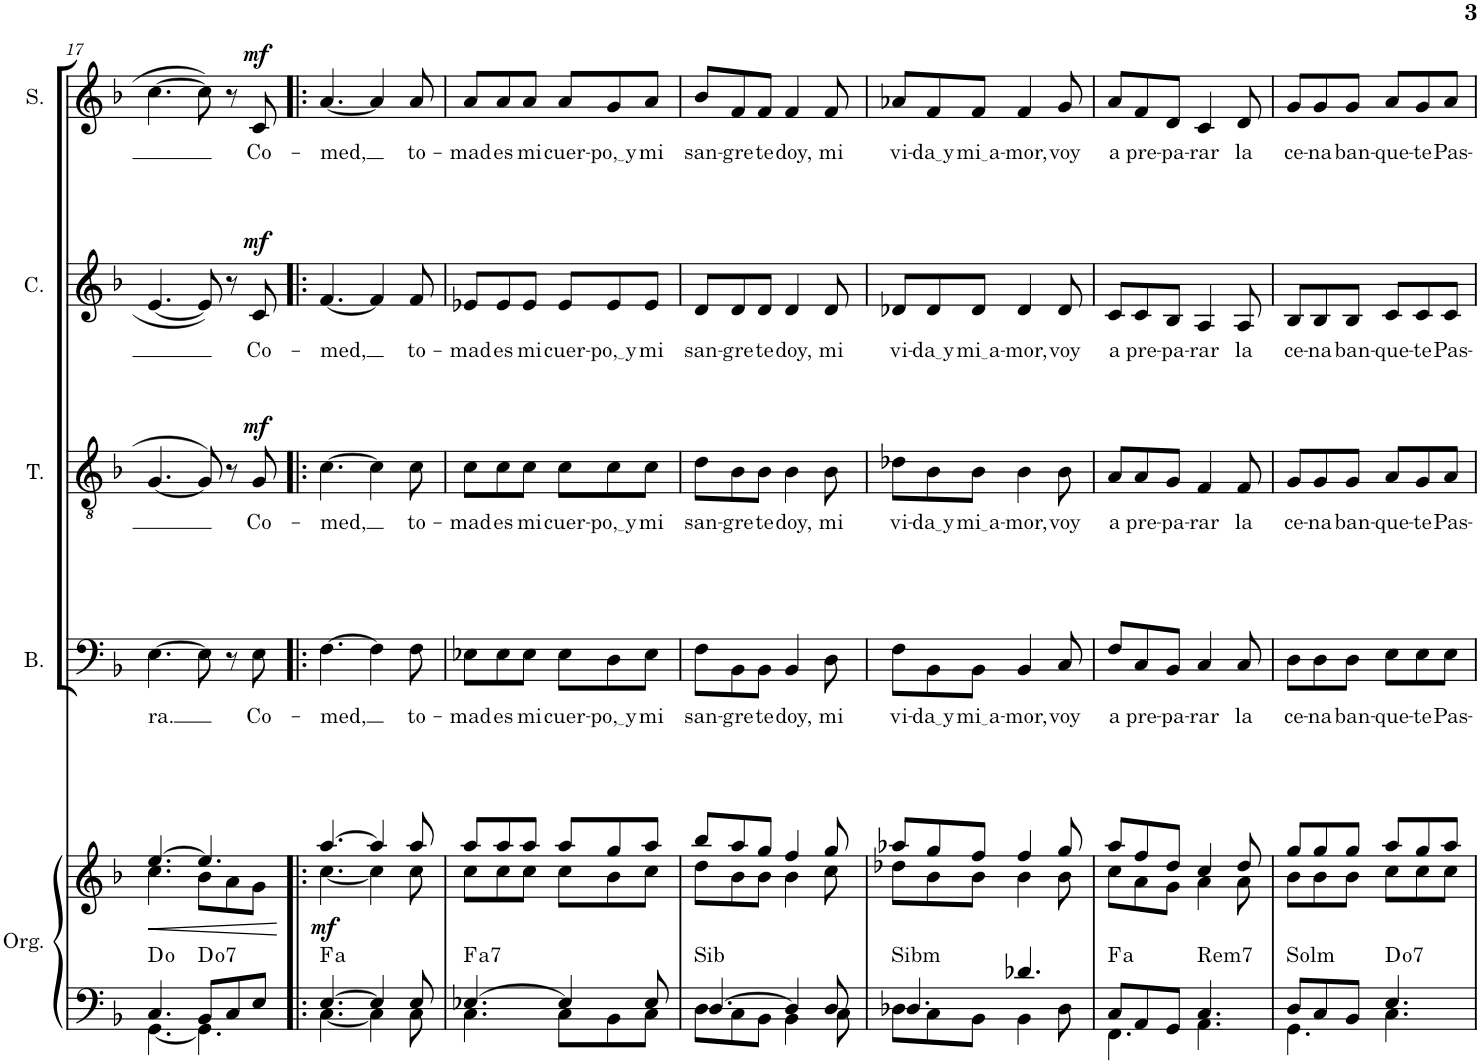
**kern	**kern	**dynam	**harte	**kern	**text	**kern	**text	**dynam	**kern	**text	**dynam	**kern	**text	**dynam
*part5	*part5	*part5	*part5	*part4	*part4	*part3	*part3	*part3	*part2	*part2	*part2	*part1	*part1	*part1
*staff6	*staff5	*staff5/6	*	*staff4	*staff4	*staff3	*staff3	*staff3	*staff2	*staff2	*staff2	*staff1	*staff1	*staff1
*I"Órgano	*	*	*	*I"Bajo	*	*I"Tenor	*	*	*I"Contralto	*	*	*I"Soprano	*	*
*	*	*	*	*I'B.	*	*I'T.	*	*	*I'C.	*	*	*I'S.	*	*
!!LO:PB:g=z
*clefF4	*clefG2	*	*	*clefF4	*	*clefGv2	*	*	*clefG2	*	*	*clefG2	*	*
*k[b-]	*k[b-]	*	*	*k[b-]	*	*k[b-]	*	*	*k[b-]	*	*	*k[b-]	*	*
*M6/8	*M6/8	*	*	*M6/8	*	*M6/8	*	*	*M6/8	*	*	*M6/8	*	*
=17	=17	=17	=17	=17	=17	=17	=17	=17	=17	=17	=17	=17	=17	=17
*^	*	*	*	*	*	*	*	*	*	*	*	*	*	*
!	!	!	!LO:HP:b	!	!	!LO:LY:b	!	!	!	!	!	!	!	!	!
*	*	*^	*	*	*	*	*	*	*	*	*	*	*	*	*
4.C/	[4.GG\	[4.ee/	4.cc\	<	D:dim	[4.E\	ra.	[4.G/	.	.	[4.e/	.	.	[4.cc\	.	.
!	!	!	!	!	!LO:H:kt=7	!	!	!	!	!	!	!	!	!	!	!
8BB-/L	4.GG\]	4.ee/]	8b-\L	.	D:dim7	8E\]	.	8G/]	.	.	8e/]	.	.	8cc\]	.	.
8C/	.	.	8a\	.	.	8r	.	8r	.	.	8r	.	.	8r	.	.
!	!	!	!	!	!	!	!LO:LY:b	!	!LO:LY:b	!LO:DY:a	!	!LO:LY:b	!LO:DY:a	!	!LO:LY:b	!LO:DY:a
8E/J	.	.	8g\J	.	.	8E\	Co-	8G/	Co-	mf	8c/	Co-	mf	8c/	Co-	mf
*v	*v	*	*	*	*	*	*	*	*	*	*	*	*	*	*	*
*	*v	*v	*	*	*	*	*	*	*	*	*	*	*	*	*
.	.	[	.	.	.	.	.	.	.	.	.	.	.	.
=18!|:	=18!|:	=18!|:	=18!|:	=18!|:	=18!|:	=18!|:	=18!|:	=18!|:	=18!|:	=18!|:	=18!|:	=18!|:	=18!|:	=18!|:
*^	*^	*	*	*	*	*	*	*	*	*	*	*	*	*
!	!	!	!	!LO:DY:b	!LO:H:kt=a	!	!LO:LY:b	!	!LO:LY:b	!	!	!LO:LY:b	!	!	!LO:LY:b	!
[4.E/	[4.C\	[4.aa/	[4.cc\	mf	.	[4.F\	-med,	[4.c\	-med,	.	[4.f/	-med,	.	[4.a/	-med,	.
4E/]	4C\]	4aa/]	4cc\]	.	.	4F\]	.	4c\]	.	.	4f/]	.	.	4a/]	.	.
!	!	!	!	!	!	!	!LO:LY:b	!	!LO:LY:b	!	!	!LO:LY:b	!	!	!LO:LY:b	!
8E/	8C\	8aa/	8cc\	.	.	8F\	to-	8c\	to-	.	8f/	to-	.	8a/	to-	.
=19	=19	=19	=19	=19	=19	=19	=19	=19	=19	=19	=19	=19	=19	=19	=19	=19
!	!	!	!	!	!LO:H:kt=a	!	!LO:LY:b	!	!LO:LY:b	!	!	!LO:LY:b	!	!	!LO:LY:b	!
[4.E-X/	4.C\	8aa/L	8cc\L	.	.	8E-X\L	-mad	8c\L	-mad	.	8e-X/L	-mad	.	8a/L	-mad	.
!	!	!	!	!	!	!	!LO:LY:b	!	!LO:LY:b	!	!	!LO:LY:b	!	!	!LO:LY:b	!
.	.	8aa/	8cc\	.	.	8E-\	es	8c\	es	.	8e-/	es	.	8a/	es	.
!	!	!	!	!	!	!	!LO:LY:b	!	!LO:LY:b	!	!	!LO:LY:b	!	!	!LO:LY:b	!
.	.	8aa/J	8cc\J	.	.	8E-\J	mi	8c\J	mi	.	8e-/J	mi	.	8a/J	mi	.
!	!	!	!	!	!	!	!LO:LY:b	!	!LO:LY:b	!	!	!LO:LY:b	!	!	!LO:LY:b	!
4E-/]	8C\L	8aa/L	8cc\L	.	.	8E-\L	cuer-	8c\L	cuer-	.	8e-/L	cuer-	.	8a/L	cuer-	.
!	!	!	!	!	!	!	!LO:LY:b	!	!LO:LY:b	!	!	!LO:LY:b	!	!	!LO:LY:b	!
.	8BB-\	8gg/	8b-\	.	.	8D\	po, y	8c\	po, y	.	8e-/	po, y	.	8g/	po, y	.
!	!	!	!	!	!	!	!LO:LY:b	!	!LO:LY:b	!	!	!LO:LY:b	!	!	!LO:LY:b	!
8E-/	8C\J	8aa/J	8cc\J	.	.	8E-\J	mi	8c\J	mi	.	8e-/J	mi	.	8a/J	mi	.
=20	=20	=20	=20	=20	=20	=20	=20	=20	=20	=20	=20	=20	=20	=20	=20	=20
!	!	!	!	!	!LO:H:kt=Sib	!	!LO:LY:b	!	!LO:LY:b	!	!	!LO:LY:b	!	!	!LO:LY:b	!
[4.D/	8D\L	8bb-/L	8dd\L	.	N	8F\L	san-	8d\L	san-	.	8d/L	san-	.	8b-/L	san-	.
!	!	!	!	!	!	!	!LO:LY:b	!	!LO:LY:b	!	!	!LO:LY:b	!	!	!LO:LY:b	!
.	8C\	8aa/	8b-\	.	.	8BB-\	-gre	8B-\	-gre	.	8d/	-gre	.	8f/	-gre	.
!	!	!	!	!	!	!	!LO:LY:b	!	!LO:LY:b	!	!	!LO:LY:b	!	!	!LO:LY:b	!
.	8BB-\J	8gg/J	8b-\J	.	.	8BB-\J	te	8B-\J	te	.	8d/J	te	.	8f/J	te	.
!	!	!	!	!	!	!	!LO:LY:b	!	!LO:LY:b	!	!	!LO:LY:b	!	!	!LO:LY:b	!
4D/]	4BB-\	4ff/	4b-\	.	.	4BB-/	doy,	4B-\	doy,	.	4d/	doy,	.	4f/	doy,	.
!	!	!	!	!	!	!	!LO:LY:b	!	!LO:LY:b	!	!	!LO:LY:b	!	!	!LO:LY:b	!
8D/	8C\	8gg/	8cc\	.	.	8D\	mi	8B-\	mi	.	8d/	mi	.	8f/	mi	.
=21	=21	=21	=21	=21	=21	=21	=21	=21	=21	=21	=21	=21	=21	=21	=21	=21
!	!	!	!	!	!LO:H:kt=Sibm	!	!LO:LY:b	!	!LO:LY:b	!	!	!LO:LY:b	!	!	!LO:LY:b	!
4.D-X/	8D-\L	8aa-X/L	8dd-X\L	.	N	8F\L	vi-	8d-X\L	vi-	.	8d-X/L	vi-	.	8a-X/L	vi-	.
!	!	!	!	!	!	!	!LO:LY:b	!	!LO:LY:b	!	!	!LO:LY:b	!	!	!LO:LY:b	!
.	8C\	8gg/	8b-\	.	.	8BB-\	da y	8B-\	da y	.	8d-/	da y	.	8f/	da y	.
!	!	!	!	!	!	!	!LO:LY:b	!	!LO:LY:b	!	!	!LO:LY:b	!	!	!LO:LY:b	!
.	8BB-\J	8ff/J	8b-\J	.	.	8BB-\J	mi a	8B-\J	mi a	.	8d-/J	mi a	.	8f/J	mi a	.
!	!	!	!	!	!	!	!LO:LY:b	!	!LO:LY:b	!	!	!LO:LY:b	!	!	!LO:LY:b	!
4.d-X/	4BB-\	4ff/	4b-\	.	.	4BB-/	-mor,	4B-\	-mor,	.	4d-/	-mor,	.	4f/	-mor,	.
!	!	!	!	!	!	!	!LO:LY:b	!	!LO:LY:b	!	!	!LO:LY:b	!	!	!LO:LY:b	!
.	8D-\	8gg/	8b-\	.	.	8C/	voy	8B-\	voy	.	8d-/	voy	.	8g/	voy	.
=22	=22	=22	=22	=22	=22	=22	=22	=22	=22	=22	=22	=22	=22	=22	=22	=22
!	!	!	!	!	!LO:H:kt=a	!	!LO:LY:b	!	!LO:LY:b	!	!	!LO:LY:b	!	!	!LO:LY:b	!
8C/L	4.FF\	8aa/L	8cc\L	.	.	8F/L	a	8A/L	a	.	8c/L	a	.	8a/L	a	.
!	!	!	!	!	!	!	!LO:LY:b	!	!LO:LY:b	!	!	!LO:LY:b	!	!	!LO:LY:b	!
8AA/	.	8ff/	8a\	.	.	8C/	pre-	8A/	pre-	.	8c/	pre-	.	8f/	pre-	.
!	!	!	!	!	!	!	!LO:LY:b	!	!LO:LY:b	!	!	!LO:LY:b	!	!	!LO:LY:b	!
8GG/J	.	8dd/J	8g\J	.	.	8BB-/J	-pa-	8G/J	-pa-	.	8B-/J	-pa-	.	8d/J	-pa-	.
!	!	!	!	!	!LO:H:kt=Rem7	!	!LO:LY:b	!	!LO:LY:b	!	!	!LO:LY:b	!	!	!LO:LY:b	!
4.C/	4.AA\	4cc/	4a\	.	N	4C/	-rar	4F/	-rar	.	4A/	-rar	.	4c/	-rar	.
!	!	!	!	!	!	!	!LO:LY:b	!	!LO:LY:b	!	!	!LO:LY:b	!	!	!LO:LY:b	!
.	.	8dd/	8a\	.	.	8C/	la	8F/	la	.	8A/	la	.	8d/	la	.
=23	=23	=23	=23	=23	=23	=23	=23	=23	=23	=23	=23	=23	=23	=23	=23	=23
!	!	!	!	!	!LO:H:kt=Solm	!	!LO:LY:b	!	!LO:LY:b	!	!	!LO:LY:b	!	!	!LO:LY:b	!
8D/L	4.GG\	8gg/L	8b-\L	.	N	8D\L	ce-	8G/L	ce-	.	8B-/L	ce-	.	8g/L	ce-	.
!	!	!	!	!	!	!	!LO:LY:b	!	!LO:LY:b	!	!	!LO:LY:b	!	!	!LO:LY:b	!
8C/	.	8gg/	8b-\	.	.	8D\	-na	8G/	-na	.	8B-/	-na	.	8g/	-na	.
!	!	!	!	!	!	!	!LO:LY:b	!	!LO:LY:b	!	!	!LO:LY:b	!	!	!LO:LY:b	!
8BB-/J	.	8gg/J	8b-\J	.	.	8D\J	ban-	8G/J	ban-	.	8B-/J	ban-	.	8g/J	ban-	.
!	!	!	!	!	!LO:H:kt=7	!	!LO:LY:b	!	!LO:LY:b	!	!	!LO:LY:b	!	!	!LO:LY:b	!
4.E/	4.C\	8aa/L	8cc\L	.	D:dim7	8E\L	-que-	8A/L	-que-	.	8c/L	-que-	.	8a/L	-que-	.
!	!	!	!	!	!	!	!LO:LY:b	!	!LO:LY:b	!	!	!LO:LY:b	!	!	!LO:LY:b	!
.	.	8gg/	8cc\	.	.	8E\	-te	8G/	-te	.	8c/	-te	.	8g/	-te	.
!	!	!	!	!	!	!	!LO:LY:b	!	!LO:LY:b	!	!	!LO:LY:b	!	!	!LO:LY:b	!
.	.	8aa/J	8cc\J	.	.	8E\J	Pas-	8A/J	Pas-	.	8c/J	Pas-	.	8a/J	Pas-	.
*v	*v	*	*	*	*	*	*	*	*	*	*	*	*	*	*	*
*	*v	*v	*	*	*	*	*	*	*	*	*	*	*	*	*
=	=	=	=	=	=	=	=	=	=	=	=	=	=	=
*-	*-	*-	*-	*-	*-	*-	*-	*-	*-	*-	*-	*-	*-	*-
